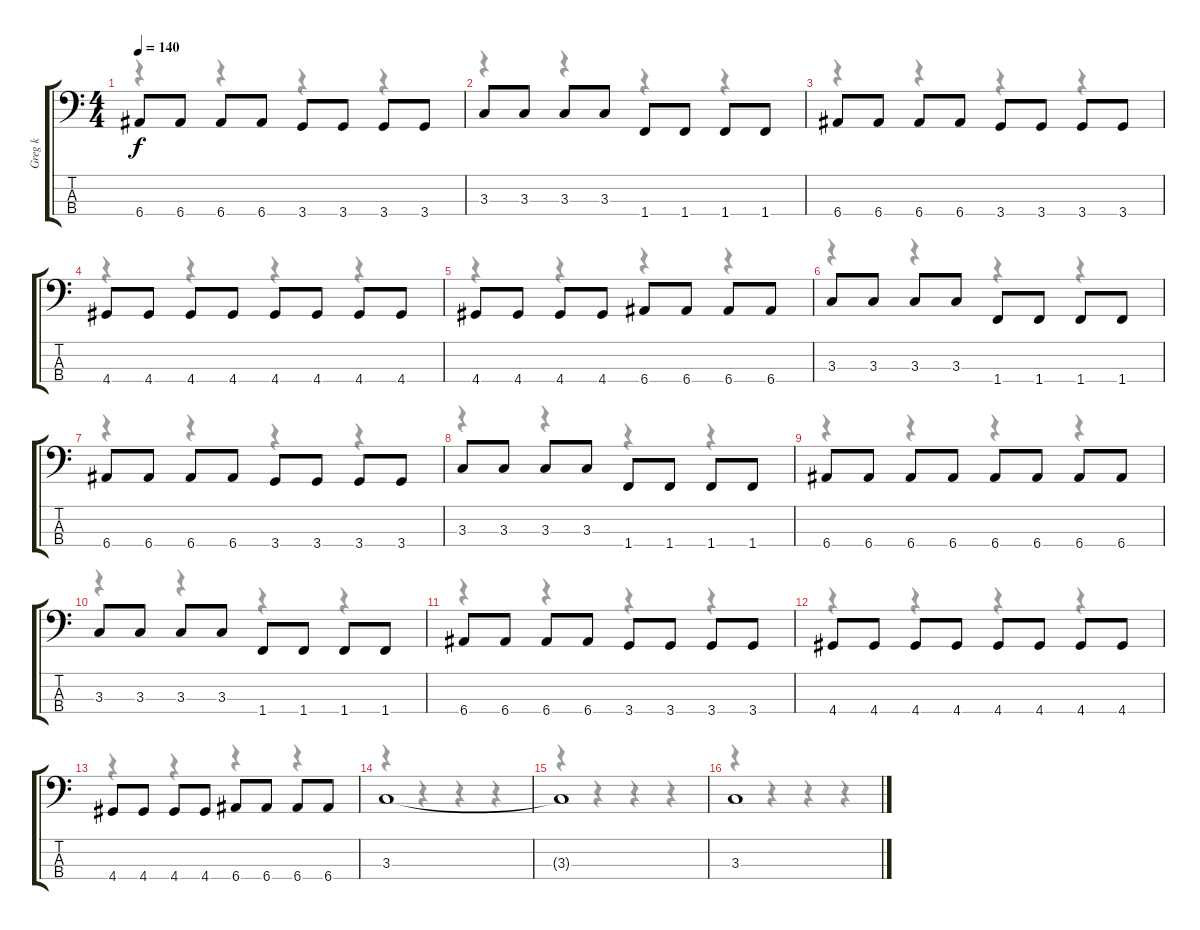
\track ("Greg k" "Greg k") {instrument electricbasspick}
\staff {score tabs}
\tuning (G2 D2 A1 E1) {hide}
\voice
\ts (4 4)
\tempo 140
\clef f4
\ks c
6.4.8{dy f} 6.4.8 6.4.8 6.4.8 3.4.8 3.4.8 3.4.8 3.4.8 |
3.3.8 3.3.8 3.3.8 3.3.8 1.4.8 1.4.8 1.4.8 1.4.8 |
6.4.8 6.4.8 6.4.8 6.4.8 3.4.8 3.4.8 3.4.8 3.4.8 |
4.4.8 4.4.8 4.4.8 4.4.8 4.4.8 4.4.8 4.4.8 4.4.8 |
4.4.8 4.4.8 4.4.8 4.4.8 6.4.8 6.4.8 6.4.8 6.4.8 |
3.3.8 3.3.8 3.3.8 3.3.8 1.4.8 1.4.8 1.4.8 1.4.8 |
6.4.8 6.4.8 6.4.8 6.4.8 3.4.8 3.4.8 3.4.8 3.4.8 |
3.3.8 3.3.8 3.3.8 3.3.8 1.4.8 1.4.8 1.4.8 1.4.8 |
6.4.8 6.4.8 6.4.8 6.4.8 6.4.8 6.4.8 6.4.8 6.4.8 |
3.3.8 3.3.8 3.3.8 3.3.8 1.4.8 1.4.8 1.4.8 1.4.8 |
6.4.8 6.4.8 6.4.8 6.4.8 3.4.8 3.4.8 3.4.8 3.4.8 |
4.4.8 4.4.8 4.4.8 4.4.8 4.4.8 4.4.8 4.4.8 4.4.8 |
4.4.8 4.4.8 4.4.8 4.4.8 6.4.8 6.4.8 6.4.8 6.4.8 |
3.3.1 |
3.3{t}.1 |
3.3.1
\voice
\clef f4
\ottava regular
\simile none
\ks c
r.4{dy f} r.4 r.4 r.4 |
r.4 r.4 r.4 r.4 |
r.4 r.4 r.4 r.4 |
r.4 r.4 r.4 r.4 |
r.4 r.4 r.4 r.4 |
r.4 r.4 r.4 r.4 |
r.4 r.4 r.4 r.4 |
r.4 r.4 r.4 r.4 |
r.4 r.4 r.4 r.4 |
r.4 r.4 r.4 r.4 |
r.4 r.4 r.4 r.4 |
r.4 r.4 r.4 r.4 |
r.4 r.4 r.4 r.4 |
r.4 r.4 r.4 r.4 |
r.4 r.4 r.4 r.4 |
r.4 r.4 r.4 r.4
